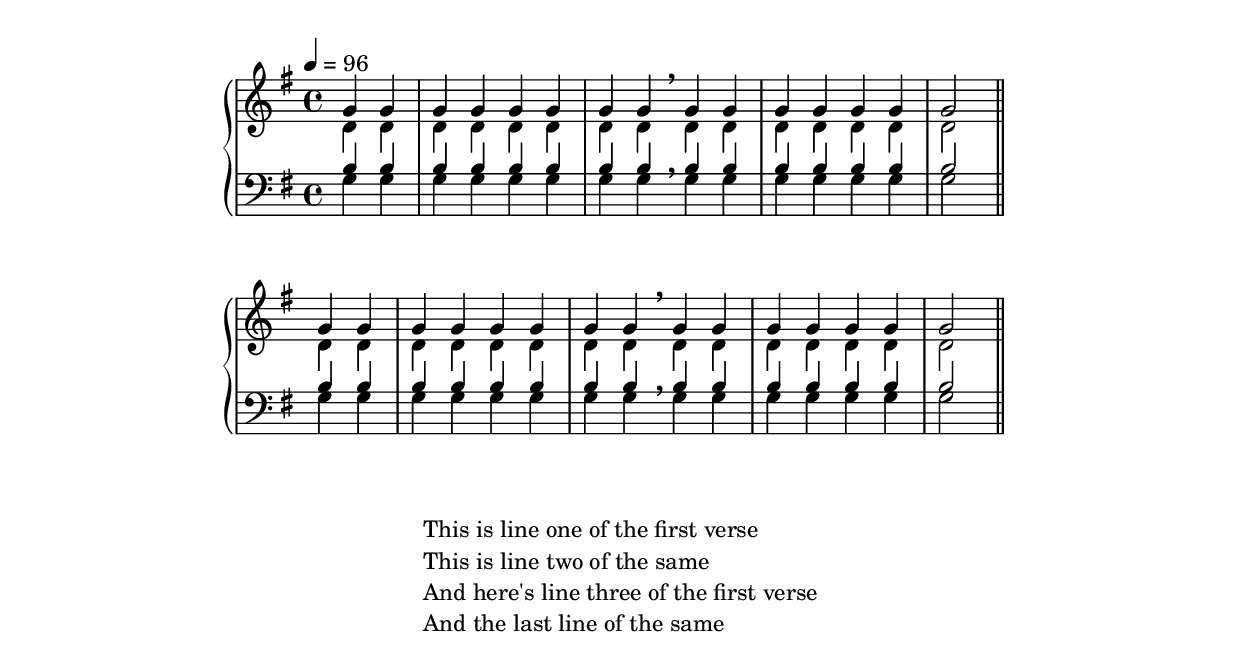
%% DO NOT EDIT this file manually; it is automatically
%% generated from LSR http://lsr.dsi.unimi.it
%% Make any changes in LSR itself, or in Documentation/snippets/new/ ,
%% and then run scripts/auxiliar/makelsr.py
%%
%% This file is in the public domain.
\version "2.14.2"

\header {
  lsrtags = "template, vocal-music"

%% Translation of GIT committish: 6977ddc9a3b63ea810eaecb864269c7d847ccf98
  texidoces = "
  Este fragmento de código muestra una forma de preparar un himno cuando
cada línea comienza con un compás parcial.  También muestra cómo
añadir los versos como texto independiente debajo de la música.

"

  doctitlees = "Plantilla para himnos"

%% Translation of GIT committish: c3b519f0dd5ff0f8ccfc9a39ed1fe8df8b43741c
  texidocit = "
Il codice seguente presenta un modo di impostare un inno in cui ogni verso
inizia e finisce con una misura parziale.  Mostra anche come aggiungere delle
strofe come testo separato sotto la musica.

"
  doctitleit = "Modello per inno"
%%    Translation of GIT committish: ab9e3136d78bfaf15cc6d77ed1975d252c3fe506

  texidocde = "
Dieses Beispiel zeigt eine Möglichkeit, eine Hymnusmelodie zu setzen, in
der jede Zeiel mit einem Auftakt beginnt und einem unvollständigen
Takt abschließt.  Es zeigt auch, wie man die Strophen als allein stehenden
Text unter die Noten hinzufügt.

"
  doctitlede = "Hymnus-Vorlage"


%% Translation of GIT committish: 3b125956b08d27ef39cd48bfa3a2f1e1bb2ae8b4
  texidocfr = "
Le code ci-dessous illustre la manière d'agencer un cantique liturgique
dans lequel chaque ligne débute et se termine par une mesure incomplète.
Vous noterez par ailleurs l'affichage des paroles indépendamment de la
musique.

"
  doctitlefr = "Modèle pour cantique"

  texidoc = "
This code shows one way of setting out a hymn tune when each line
starts and ends with a partial measure.  It also shows how to add the
verses as stand-alone text under the music.

"
  doctitle = "Hymn template"
} % begin verbatim


Timeline = {
  \time 4/4
  \tempo 4=96
  \partial 2
  s2 | s1 | s2 \breathe s2 | s1 | s2 \bar "||" \break
  s2 | s1 | s2 \breathe s2 | s1 | s2 \bar "||"
}

SopranoMusic = \relative g' {
  g4 g | g g g g | g g g g | g g g g | g2
  g4 g | g g g g | g g g g | g g g g | g2
}

AltoMusic = \relative c' {
  d4 d | d d d d | d d d d | d d d d | d2
  d4 d | d d d d | d d d d | d d d d | d2
}

TenorMusic = \relative a {
  b4 b | b b b b | b b b b | b b b b | b2
  b4 b | b b b b | b b b b | b b b b | b2
}

BassMusic =  \relative g {
  g4 g | g g g g | g g g g | g g g g | g2
  g4 g | g g g g | g g g g | g g g g | g2
}

global = {
 \key g \major
}

\score {  % Start score
  <<
    \new PianoStaff <<  % Start pianostaff
      \new Staff <<  % Start Staff = RH
        \global
        \clef "treble"
        \new Voice = "Soprano" <<  % Start Voice = "Soprano"
          \Timeline
          \voiceOne
          \SopranoMusic
        >>  % End Voice = "Soprano"
        \new Voice = "Alto" <<  % Start Voice = "Alto"
          \Timeline
          \voiceTwo
          \AltoMusic
        >>  % End Voice = "Alto"
      >>  % End Staff = RH
      \new Staff <<  % Start Staff = LH
        \global
        \clef "bass"
        \new Voice = "Tenor" <<  % Start Voice = "Tenor"
          \Timeline
          \voiceOne
          \TenorMusic
        >>  % End Voice = "Tenor"
        \new Voice = "Bass" <<  % Start Voice = "Bass"
          \Timeline
          \voiceTwo
          \BassMusic
        >>  % End Voice = "Bass"
      >>  % End Staff = LH
    >>  % End pianostaff
  >>
}  % End score

\markup {
  \fill-line {
    ""
    {
      \column {
        \left-align {
          "This is line one of the first verse"
          "This is line two of the same"
          "And here's line three of the first verse"
          "And the last line of the same"
        }
      }
    }
    ""
  }
}

\paper {  % Start paper block
  indent = 0     % don't indent first system
  line-width = 130   % shorten line length to suit music
}  % End paper block

